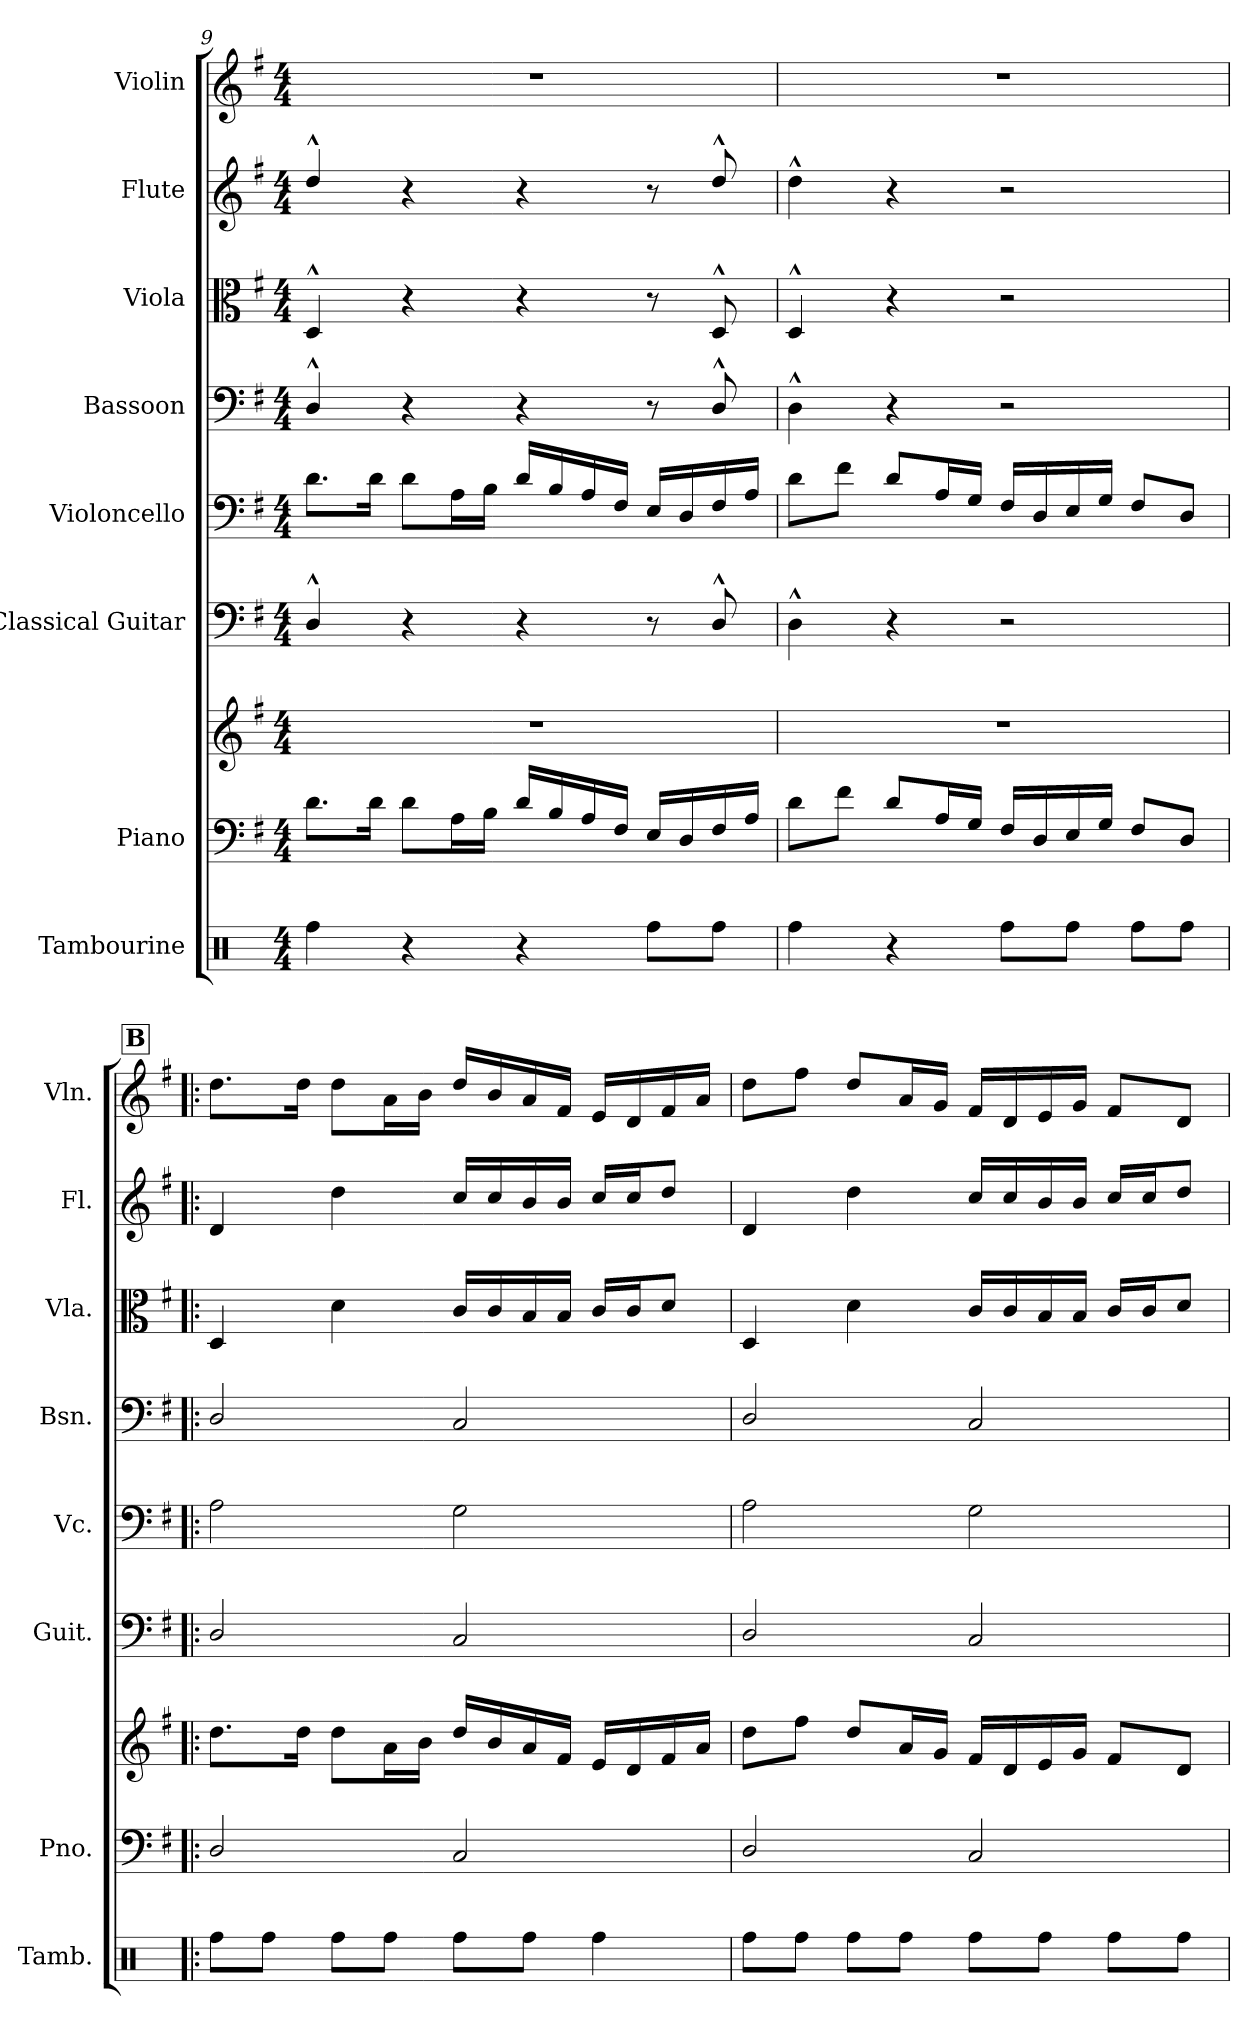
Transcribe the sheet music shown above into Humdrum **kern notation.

**kern	**dynam	**kern	**kern	**kern	**kern	**kern	**kern	**kern	**kern
*part8	*part8	*part7	*part7	*part6	*part5	*part4	*part3	*part2	*part1
*staff9	*staff9	*staff8	*staff7	*staff6	*staff5	*staff4	*staff3	*staff2	*staff1
*I"Tambourine	*	*I"Piano	*	*I"Classical Guitar	*I"Violoncello	*I"Bassoon	*I"Viola	*I"Flute	*I"Violin
*I'Tamb.	*	*I'Pno.	*	*I'Guit.	*I'Vc.	*I'Bsn.	*I'Vla.	*I'Fl.	*I'Vln.
*clefX	*	*clefF4	*clefG2	*clefF4	*clefF4	*clefF4	*clefC3	*clefG2	*clefG2
*k[]	*	*k[f#]	*k[f#]	*k[f#]	*k[f#]	*k[f#]	*k[f#]	*k[f#]	*k[f#]
*M4/4	*	*M4/4	*M4/4	*M4/4	*M4/4	*M4/4	*M4/4	*M4/4	*M4/4
=9	=9	=9	=9	=9	=9	=9	=9	=9	=9
!	!LO:DY:b	!	!	!	!	!	!	!	!
!	!LO:DY:n=1:b	!	!	!	!	!	!	!	!
4Rff\	mf mf	8.d\L	1r	4D^^/	8.d\L	4D^^/	4D^^/	4dd^^/	1r
.	.	16d\Jk	.	.	16d\Jk	.	.	.	.
4r	.	8d\L	.	4r	8d\L	4r	4r	4r	.
.	.	16A\L	.	.	16A\L	.	.	.	.
.	.	16B\JJ	.	.	16B\JJ	.	.	.	.
4r	.	16d/LL	.	4r	16d/LL	4r	4r	4r	.
.	.	16B/	.	.	16B/	.	.	.	.
.	.	16A/	.	.	16A/	.	.	.	.
.	.	16F#/JJ	.	.	16F#/JJ	.	.	.	.
8Rff\L	.	16E/LL	.	8r	16E/LL	8r	8r	8r	.
.	.	16D/	.	.	16D/	.	.	.	.
8Rff\J	.	16F#/	.	8D^^/	16F#/	8D^^/	8D^^/	8dd^^/	.
.	.	16A/JJ	.	.	16A/JJ	.	.	.	.
=10	=10	=10	=10	=10	=10	=10	=10	=10	=10
4Rff\	.	8d\L	1r	4D^^\	8d\L	4D^^\	4D^^/	4dd^^\	1r
.	.	8f#\J	.	.	8f#\J	.	.	.	.
4r	.	8d/L	.	4r	8d/L	4r	4r	4r	.
.	.	16A/L	.	.	16A/L	.	.	.	.
.	.	16G/JJ	.	.	16G/JJ	.	.	.	.
8Rff\L	.	16F#/LL	.	2r	16F#/LL	2r	2r	2r	.
.	.	16D/	.	.	16D/	.	.	.	.
8Rff\J	.	16E/	.	.	16E/	.	.	.	.
.	.	16G/JJ	.	.	16G/JJ	.	.	.	.
8Rff\L	.	8F#/L	.	.	8F#/L	.	.	.	.
8Rff\J	.	8D/J	.	.	8D/J	.	.	.	.
!!LO:REH:place=s1:a:B:fs=14:t=B
=11!|:	=11!|:	=11!|:	=11!|:	=11!|:	=11!|:	=11!|:	=11!|:	=11!|:	=11!|:
8Rff\L	.	2D/	8.dd\L	2D/	2A\	2D/	4D/	4d/	8.dd\L
8Rff\J	.	.	.	.	.	.	.	.	.
.	.	.	16dd\Jk	.	.	.	.	.	16dd\Jk
8Rff\L	.	.	8dd\L	.	.	.	4d\	4dd\	8dd\L
8Rff\J	.	.	16a\L	.	.	.	.	.	16a\L
.	.	.	16b\JJ	.	.	.	.	.	16b\JJ
8Rff\L	.	2C/	16dd/LL	2C/	2G\	2C/	16c/LL	16cc/LL	16dd/LL
.	.	.	16b/	.	.	.	16c/	16cc/	16b/
8Rff\J	.	.	16a/	.	.	.	16B/	16b/	16a/
.	.	.	16f#/JJ	.	.	.	16B/JJ	16b/JJ	16f#/JJ
4Rff\	.	.	16e/LL	.	.	.	16c/LL	16cc/LL	16e/LL
.	.	.	16d/	.	.	.	16c/J	16cc/J	16d/
.	.	.	16f#/	.	.	.	8d/J	8dd/J	16f#/
.	.	.	16a/JJ	.	.	.	.	.	16a/JJ
=12	=12	=12	=12	=12	=12	=12	=12	=12	=12
8Rff\L	.	2D/	8dd\L	2D/	2A\	2D/	4D/	4d/	8dd\L
8Rff\J	.	.	8ff#\J	.	.	.	.	.	8ff#\J
8Rff\L	.	.	8dd/L	.	.	.	4d\	4dd\	8dd/L
8Rff\J	.	.	16a/L	.	.	.	.	.	16a/L
.	.	.	16g/JJ	.	.	.	.	.	16g/JJ
8Rff\L	.	2C/	16f#/LL	2C/	2G\	2C/	16c/LL	16cc/LL	16f#/LL
.	.	.	16d/	.	.	.	16c/	16cc/	16d/
8Rff\J	.	.	16e/	.	.	.	16B/	16b/	16e/
.	.	.	16g/JJ	.	.	.	16B/JJ	16b/JJ	16g/JJ
8Rff\L	.	.	8f#/L	.	.	.	16c/LL	16cc/LL	8f#/L
.	.	.	.	.	.	.	16c/J	16cc/J	.
8Rff\J	.	.	8d/J	.	.	.	8d/J	8dd/J	8d/J
=	=	=	=	=	=	=	=	=	=
*-	*-	*-	*-	*-	*-	*-	*-	*-	*-
